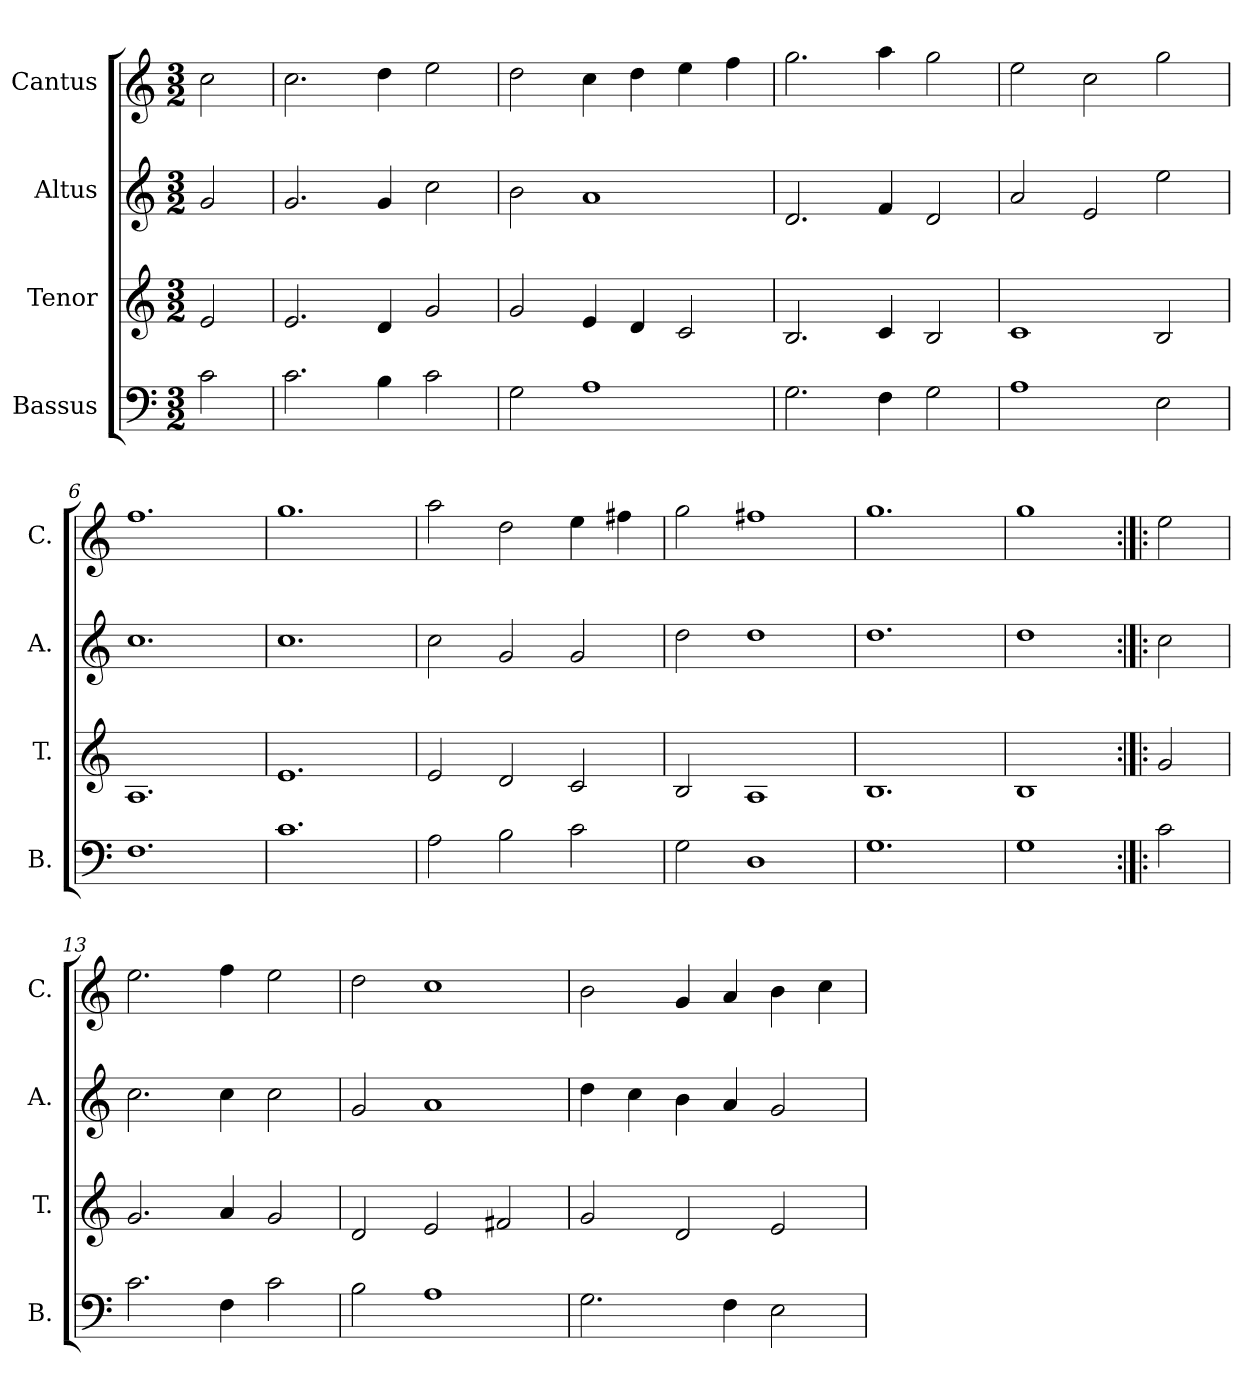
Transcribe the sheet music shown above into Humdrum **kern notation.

**kern	**kern	**kern	**kern
*part4	*part3	*part2	*part1
*staff4	*staff3	*staff2	*staff1
*I"Bassus	*I"Tenor	*I"Altus	*I"Cantus
*I'B.	*I'T.	*I'A.	*I'C.
*clefF4	*clefG2	*clefG2	*clefG2
*k[]	*k[]	*k[]	*k[]
*C:	*C:	*C:	*C:
*M3/2	*M3/2	*M3/2	*M3/2
=1	=1	=1	=1
2c\	2e/	2g/	2cc\
=2	=2	=2	=2
2.c\	2.e/	2.g/	2.cc\
4B\	4d/	4g/	4dd\
2c\	2g/	2cc\	2ee\
=3	=3	=3	=3
2G\	2g/	2b\	2dd\
1A\	4e/	1a/	4cc\
.	4d/	.	4dd\
.	2c/	.	4ee\
.	.	.	4ff\
=4	=4	=4	=4
2.G\	2.B/	2.d/	2.gg\
4F\	4c/	4f/	4aa\
2G\	2B/	2d/	2gg\
=5	=5	=5	=5
1A\	1c/	2a/	2ee\
.	.	2e/	2cc\
2E\	2B/	2ee\	2gg\
=6	=6	=6	=6
1.F\	1.A/	1.cc\	1.ff\
=7	=7	=7	=7
1.c\	1.e/	1.cc\	1.gg\
=8	=8	=8	=8
2A\	2e/	2cc\	2aa\
2B\	2d/	2g/	2dd\
2c\	2c/	2g/	4ee\
.	.	.	4ff#X\
=9	=9	=9	=9
2G\	2B/	2dd\	2gg\
1D\	1A/	1dd\	1ff#X\
=10	=10	=10	=10
1.G\	1.B/	1.dd\	1.gg\
=11	=11	=11	=11
1G\	1B/	1dd\	1gg\
=12:|!|:	=12:|!|:	=12:|!|:	=12:|!|:
2c\	2g/	2cc\	2ee\
!!LO:LB:g=z
=13	=13	=13	=13
2.c\	2.g/	2.cc\	2.ee\
4F\	4a/	4cc\	4ff\
2c\	2g/	2cc\	2ee\
=14	=14	=14	=14
2B\	2d/	2g/	2dd\
1A\	2e/	1a/	1cc\
.	2f#X/	.	.
=15	=15	=15	=15
2.G\	2g/	4dd\	2b\
.	.	4cc\	.
.	2d/	4b\	4g/
4F\	.	4a/	4a/
2E\	2e/	2g/	4b\
.	.	.	4cc\
=	=	=	=
*-	*-	*-	*-
